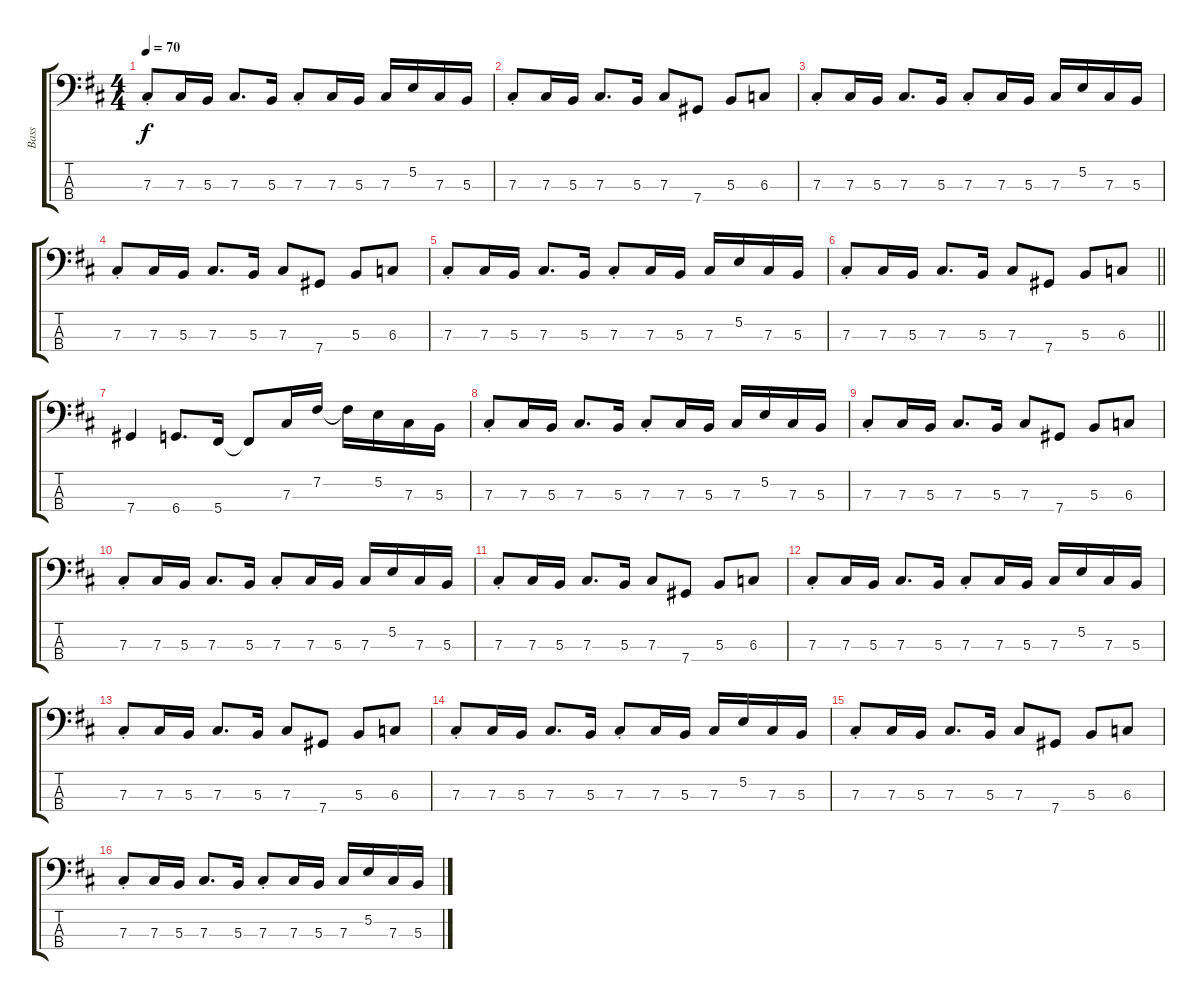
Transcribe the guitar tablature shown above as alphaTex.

\track ("Bass" "Bass") {instrument electricbassfinger}
\staff {score tabs}
\tuning (E2 B1 Gb1 Db1) {hide}
\ts (4 4)
\tempo 70
\clef f4
\ks d
7.3{st}.8{dy f} 7.3.16 5.3.16 7.3.8{d} 5.3.16 7.3{st}.8 7.3.16 5.3.16 7.3.16 5.2.16 7.3.16 5.3.16 |
7.3{st}.8 7.3.16 5.3.16 7.3.8{d} 5.3.16 7.3.8 7.4.8 5.3.8 6.3.8 |
7.3{st}.8 7.3.16 5.3.16 7.3.8{d} 5.3.16 7.3{st}.8 7.3.16 5.3.16 7.3.16 5.2.16 7.3.16 5.3.16 |
7.3{st}.8 7.3.16 5.3.16 7.3.8{d} 5.3.16 7.3.8 7.4.8 5.3.8 6.3.8 |
7.3{st}.8 7.3.16 5.3.16 7.3.8{d} 5.3.16 7.3{st}.8 7.3.16 5.3.16 7.3.16 5.2.16 7.3.16 5.3.16 |
\barLineRight lightlight
7.3{st}.8 7.3.16 5.3.16 7.3.8{d} 5.3.16 7.3.8 7.4.8 5.3.8 6.3.8 |
7.4.4 6.4.8{d} 5.4.16 5.4{t}.8 7.3.16 7.2.16 7.2{t}.16 5.2.16 7.3.16 5.3.16 |
7.3{st}.8 7.3.16 5.3.16 7.3.8{d} 5.3.16 7.3{st}.8 7.3.16 5.3.16 7.3.16 5.2.16 7.3.16 5.3.16 |
7.3{st}.8 7.3.16 5.3.16 7.3.8{d} 5.3.16 7.3.8 7.4.8 5.3.8 6.3.8 |
7.3{st}.8 7.3.16 5.3.16 7.3.8{d} 5.3.16 7.3{st}.8 7.3.16 5.3.16 7.3.16 5.2.16 7.3.16 5.3.16 |
7.3{st}.8 7.3.16 5.3.16 7.3.8{d} 5.3.16 7.3.8 7.4.8 5.3.8 6.3.8 |
7.3{st}.8 7.3.16 5.3.16 7.3.8{d} 5.3.16 7.3{st}.8 7.3.16 5.3.16 7.3.16 5.2.16 7.3.16 5.3.16 |
7.3{st}.8 7.3.16 5.3.16 7.3.8{d} 5.3.16 7.3.8 7.4.8 5.3.8 6.3.8 |
7.3{st}.8 7.3.16 5.3.16 7.3.8{d} 5.3.16 7.3{st}.8 7.3.16 5.3.16 7.3.16 5.2.16 7.3.16 5.3.16 |
7.3{st}.8 7.3.16 5.3.16 7.3.8{d} 5.3.16 7.3.8 7.4.8 5.3.8 6.3.8 |
7.3{st}.8 7.3.16 5.3.16 7.3.8{d} 5.3.16 7.3{st}.8 7.3.16 5.3.16 7.3.16 5.2.16 7.3.16 5.3.16
